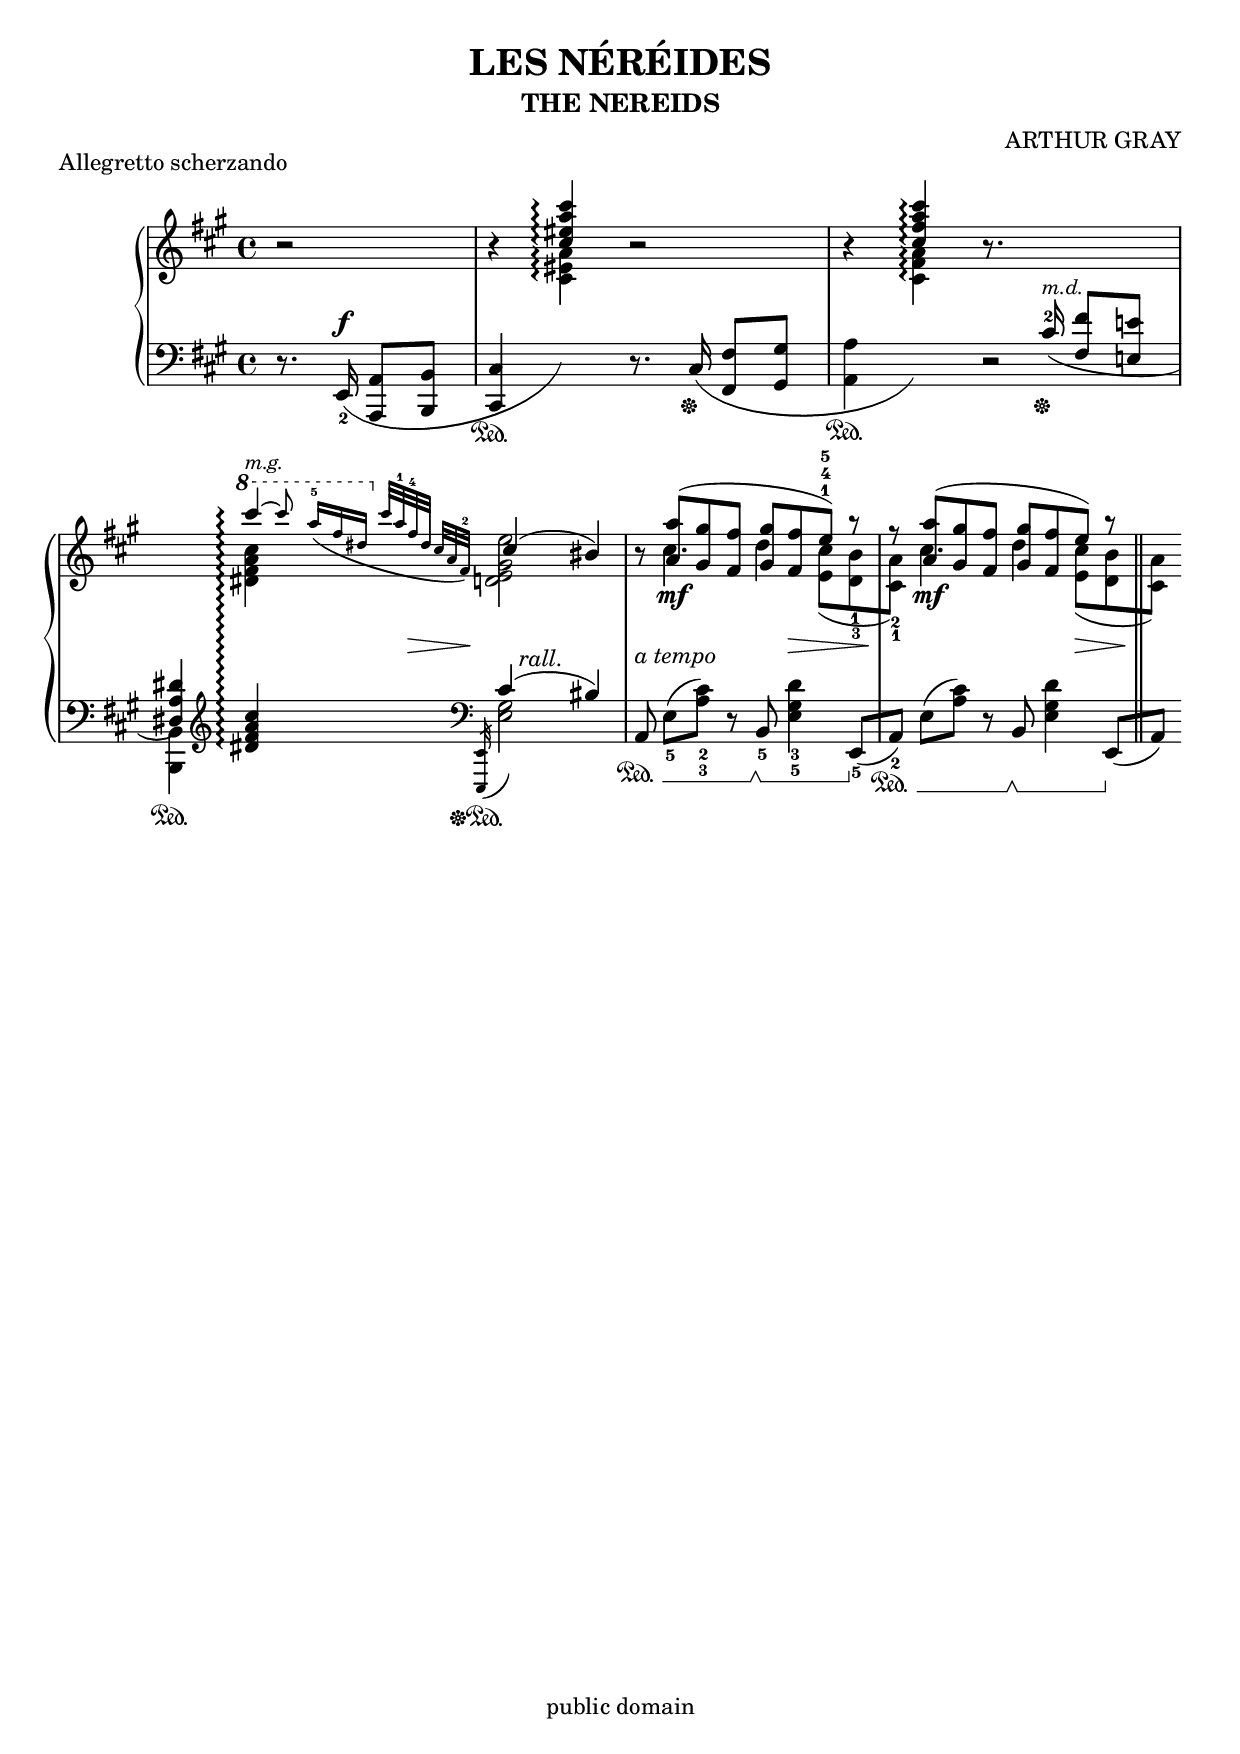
\version "2.10.0"

\header {
    composer = "ARTHUR GRAY"
    title = "LES NÉRÉIDES"
    subtitle = "THE NEREIDS"
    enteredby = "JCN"
    piece = "Allegretto scherzando"
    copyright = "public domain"
}

%{

Nastiest piece of competition at
http://www.orphee.com/comparison/study.html, see
http://www.orphee.com/comparison/gray.pdf

Lines that contain tweaks (10 currently, not counting reverts) are
marked with %tweak

possibly more impressive to render without tweaks?

  grep -v tweak input/les-nereides.ly >> lnnt.ly
  lilypond lnnt.ly

%}

treble = \new Voice \relative c''{
    \key a \major
    r2
    | %2
    \stemUp
    r4 <cis eis a cis>\arpeggio r2
    | %3
    r4 <cis fis a cis>\arpeggio r8.

    \change Staff=bass

    cis,16^2(^\markup {\small \italic "m.d." }\sustainUp
    <fis fis,>8 <e! e,!>
    | %4
    <dis, a' dis>4)\sustainDown
    
    \change Staff=treble
    
    \slurUp
    \set PianoStaff.connectArpeggios = ##t

    #(set-octavation 1)

    \tieUp
    cis''''4^\markup { \small \italic "m.g." }\arpeggio~
    \grace {
        cis8
	\revert Stem #'direction
	
	a16[-5_( fis dis]
	#(set-octavation 0)
	
	cis32[ a-1 fis-4 dis]   cis[ a  fis)-2]
				% the small grace in lower staff comes after us
	s32
    }


    \stemUp
    cis'4( bis)

    | %5
    r8 <a' a,>8(\mf <gis gis,> <fis fis,>
    
    % \fingerUp
    \override Fingering  #'direction = #UP
    
    <gis gis,> <fis fis,> e)-1-4-5 r

    | %6
    r <a a,>8(\mf <gis gis,> <fis fis,>
    <gis gis,> <fis fis,>  e) r
    
    | %7
    \bar "||"
}

trebleTwo = \new Voice \relative c''{
    \stemDown
    \slurDown
    % \fingerDown
    \override Fingering  #'direction = #DOWN
    s2
    | %1
    s1*2
    | %4
    s4
    <cis' a fis dis>4\arpeggio
    <e, gis, e d!>2
    | %5
    s8 cis4. d4
    % fair to count as one tweak?
    \override Fingering #'add-stem-support = ##t %tweak
    \override Fingering #'padding = #0.15
    \override Fingering #'slur-padding = #0.1
    <cis e,>8[( <d,_3 b'_1>
    | %6
    <cis_1 a'_2>)] cis'4. d4 
    <cis e,>8[( <b d,>
    | %7
    <a cis,>)]
}

bass = \new Voice \relative c{
    \partial 2
    \key a \major
    
    \slurDown
    \dynamicUp

    r8. e,16(\f_2 <a a,>8[ <b b,>]
    | %2
    %\override Staff.SustainPedalLineSpanner #'staff-padding = #5 %tweak
			   
    <cis cis,>4\sustainDown
    \change Staff=treble
    \stemDown
    <a'' eis cis>4)\arpeggio
    
    \change Staff=bass
    \stemNeutral
    
    r8. cis,,16(\sustainUp <fis fis,>8 <gis gis,>
    
    | %3

    <a a,>4\sustainDown
    \change Staff=treble
			
    \stemNeutral
    \stemDown    
    <a' fis cis>)\arpeggio
    \change Staff=bass
    \stemNeutral
    r2
    
    | %4
    \stemDown
    <b,, b,>4
    \clef treble
    \stemNeutral
    <<
        %urg: staff-change: ! on dis
        <cis'' a fis dis!>\arpeggio
    >>
    
    \grace {
	\override Stem  #'stroke-style = #"grace"
  
        s8
        s16 s s
 	s32 s s
	s s s
	\clef bass
	<e,,, e,>32(\sustainUp\sustainDown
    
	\revert Stem #'stroke-style
    }
    <gis' e>2)
    
    | %5
    \slurUp
    
    % \fingerDown
    \override Fingering  #'direction = #DOWN

			   
    %\override Staff.SustainPedalLineSpanner #'staff-padding = #3.5 %tweak
    \set Staff.pedalSustainStyle = #'mixed
    %%a,8 e'[-5(<a-2 cis-3>])

			   
    a,8\sustainDown e'[-5(<a cis>])-2-3
    %%r b,-5 <e-3 gis-5 d'>4
    r b,-5\sustainUp\sustainDown <e gis d'>4-3-5
    \slurNeutral
    e,8[-5(\sustainUp
    
    | %6
    a)-2]\sustainDown
    \slurUp
    e'[(<a cis>)] r b,\sustainUp\sustainDown <e gis d'>4
    \slurNeutral
    e,8[(\sustainUp
    
    | %7
    a)]
}

bassTwo = \new Voice \relative c{
    \skip 2
    \skip 1*2
    \skip 2

    \stemUp
    \slurUp

    cis'4( bis)
}

middleDynamics = {
    %\override Dynamics.TextScript  #'padding = #-1 %tweak
    s2
    s1*2
    | %4
    s2
    \grace {
	s8
	s16 s s
	s32 s
	s\> s
	s32 s s\! s
    
    }
    \fatText
    s32 s-"rall." s s s8 s4
    \emptyText
    | %5
    s2-"a tempo" s8
    s \> s s
    | %6 
    s8\!
    s2 s8 s\> s
    | %7
    s8\!
}

theScore = \score{
    \context PianoStaff <<
        \new Staff = "treble" <<
	    \treble
	    \trebleTwo
        >>
	\new Dynamics <<
	    \middleDynamics
	>>
        \new Staff = "bass" <<
	    \clef bass
	    \bass
	    \bassTwo
        >>
    >>
    \layout {
	\context {
	    \Score
	    pedalSustainStrings = #'("Ped." "*Ped." "*")
	    \remove Bar_number_engraver
        }
	\context {
	    \type "Engraver_group"
	    \name Dynamics
	    \consists "Output_property_engraver"
	    \override VerticalAxisGroup #'minimum-Y-extent = #'(0 . 0)

	    \consists "Script_engraver"
	    \consists "Dynamic_engraver"
	    \consists "Text_engraver"

	    %%\override TextScript #'font-size = #1
	    \override TextScript #'font-shape = #'italic

	    \consists "Skip_event_swallow_translator"

	    \consists "Axis_group_engraver"
    	}

	\context {
	    \PianoStaff
	    \accepts Dynamics
        }
    }
}
			   
\book{
    \score { \theScore }
}
    
%%% Local variables:
%%% coding: utf-8
%%% LilyPond-indent-level:2
%%% End:

